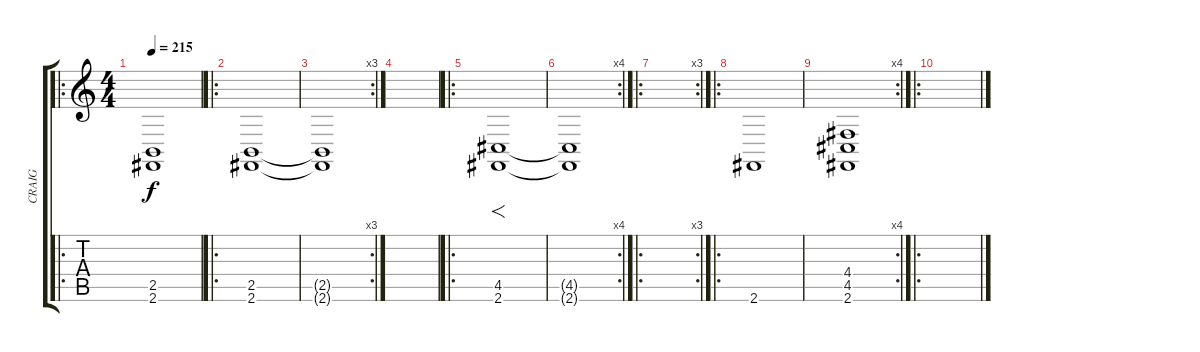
\track ("CRAIG" "CRAIG") {instrument seashore}
\staff {score tabs}
\tuning (E4 B3 G3 D3 A2 E2) {hide}
\ro
\ts (4 4)
\tempo 215
\clef g2
\ks c
(2.5 2.6).1{dy f instrument seashore} |
\ro
(2.5 2.6).1 |
\rc 3
(2.5{t} 2.6{t}).1 |
|
\ro
(4.5 2.6).1{f} |
\rc 4
(4.5{t} 2.6{t}).1 |
\ro
\rc 3
|
\ro
2.6.1 |
\rc 4
(4.4 4.5 2.6).1 |
\ro
